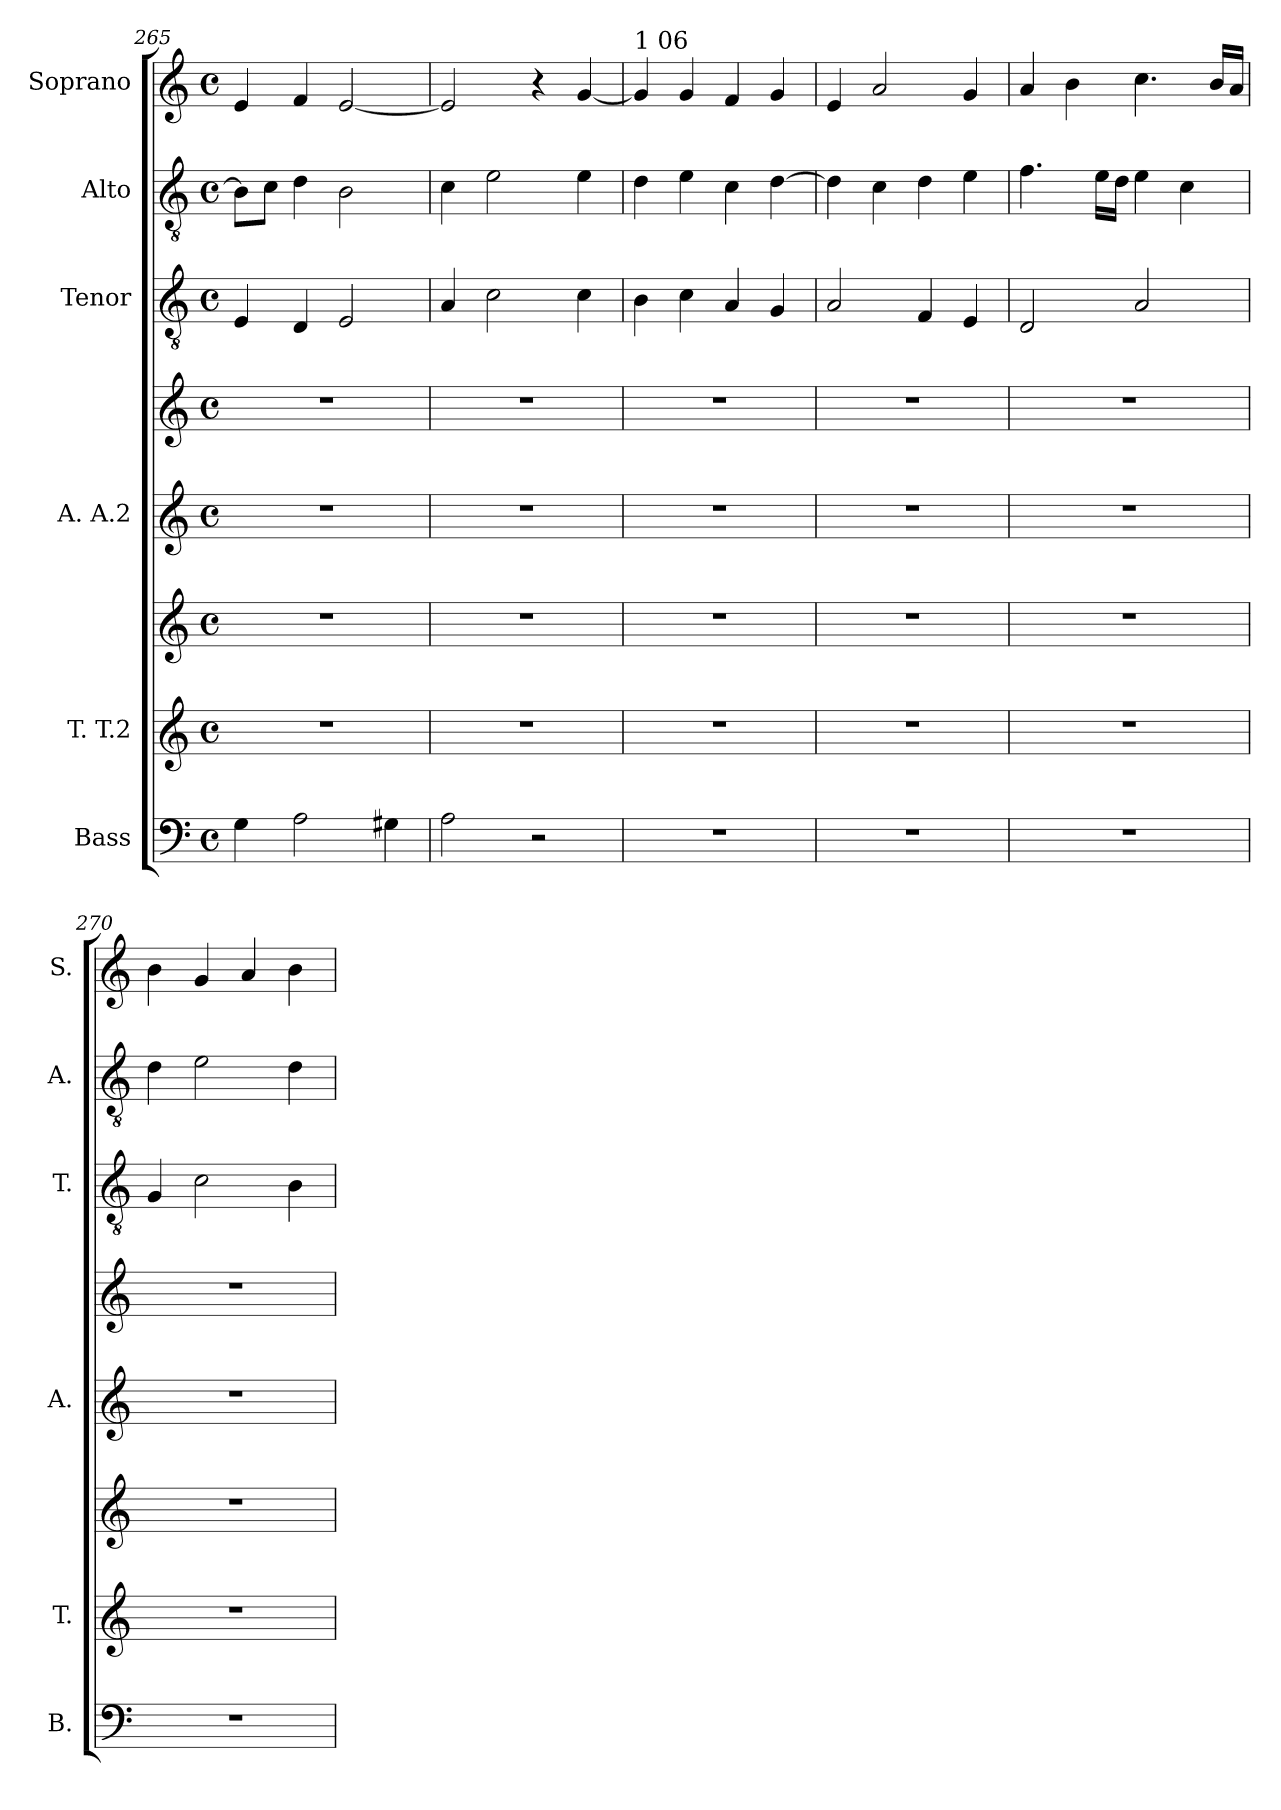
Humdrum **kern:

**kern	**kern	**kern	**kern	**kern	**kern	**kern	**kern
*part6	*part5	*part5	*part4	*part4	*part3	*part2	*part1
*staff8	*staff7	*staff6	*staff5	*staff4	*staff3	*staff2	*staff1
*I"Bass	*I"T. T.2	*	*I"A. A.2	*	*I"Tenor	*I"Alto	*I"Soprano
*I'B.	*I'T.	*	*I'A.	*	*I'T.	*I'A.	*I'S.
*clefF4	*clefG2	*clefG2	*clefG2	*clefG2	*clefGv2	*clefGv2	*clefG2
*k[]	*k[]	*k[]	*k[]	*k[]	*k[]	*k[]	*k[]
*C:	*C:	*C:	*C:	*C:	*C:	*C:	*C:
*M4/4	*M4/4	*M4/4	*M4/4	*M4/4	*M4/4	*M4/4	*M4/4
*met(c)	*met(c)	*met(c)	*met(c)	*met(c)	*met(c)	*met(c)	*met(c)
=265	=265	=265	=265	=265	=265	=265	=265
4G\	1r	1r	1r	1r	4E/	8B\L]	4e/
.	.	.	.	.	.	8c\J	.
2A\	.	.	.	.	4D/	4d\	4f/
.	.	.	.	.	2E/	2B\	[<2e/
4G#X\	.	.	.	.	.	.	.
=266	=266	=266	=266	=266	=266	=266	=266
2A\	1r	1r	1r	1r	4A/	4c\	2e/]
.	.	.	.	.	2c\	2e\	.
2r	.	.	.	.	.	.	4r
.	.	.	.	.	4c\	4e\	[<4g/
!!LO:LB:g=z
=267	=267	=267	=267	=267	=267	=267	=267
!	!	!	!	!	!	!	!LO:TX:a:t=1 06
1r	1r	1r	1r	1r	4B\	4d\	4g/]
.	.	.	.	.	4c\	4e\	4g/
.	.	.	.	.	4A/	4c\	4f/
.	.	.	.	.	4G/	[>4d\	4g/
=268	=268	=268	=268	=268	=268	=268	=268
1r	1r	1r	1r	1r	2A/	4d\]	4e/
.	.	.	.	.	.	4c\	2a/
.	.	.	.	.	4F/	4d\	.
.	.	.	.	.	4E/	4e\	4g/
=269	=269	=269	=269	=269	=269	=269	=269
1r	1r	1r	1r	1r	2D/	4.f\	4a/
.	.	.	.	.	.	.	4b\
.	.	.	.	.	.	16e\LL	.
.	.	.	.	.	.	16d\JJ	.
.	.	.	.	.	2A/	4e\	4.cc\
.	.	.	.	.	.	4c\	.
.	.	.	.	.	.	.	16b/LL
.	.	.	.	.	.	.	16a/JJ
=270	=270	=270	=270	=270	=270	=270	=270
1r	1r	1r	1r	1r	4G/	4d\	4b\
.	.	.	.	.	2c\	2e\	4g/
.	.	.	.	.	.	.	4a/
.	.	.	.	.	4B\	4d\	4b\
=	=	=	=	=	=	=	=
*-	*-	*-	*-	*-	*-	*-	*-
